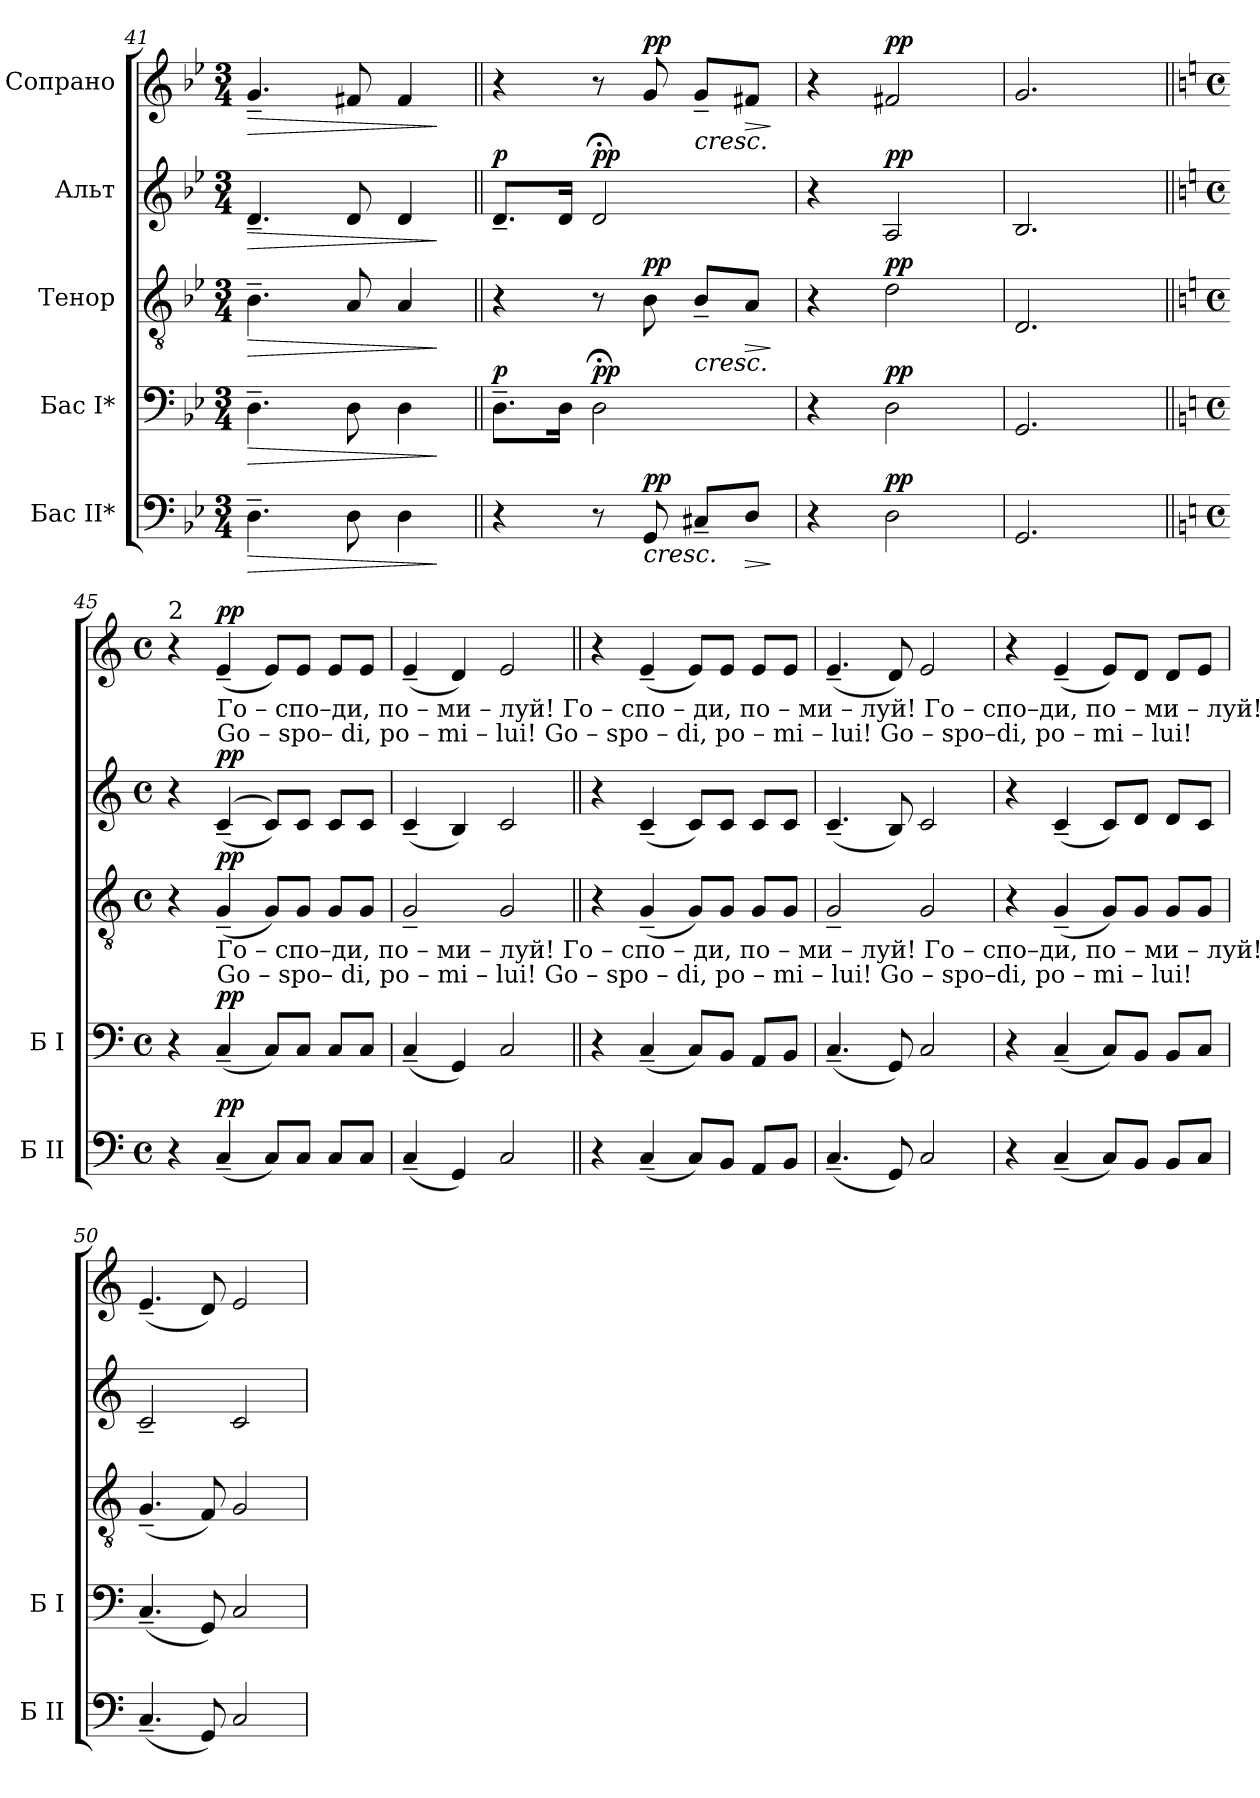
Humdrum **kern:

**kern	**dynam	**kern	**dynam	**kern	**dynam	**kern	**dynam	**kern	**dynam
*part5	*part5	*part4	*part4	*part3	*part3	*part2	*part2	*part1	*part1
*staff5	*staff5	*staff4	*staff4	*staff3	*staff3	*staff2	*staff2	*staff1	*staff1
*I"Бас II*	*	*I"Бас I*	*	*I"Тенор	*	*I"Альт	*	*I"Сопрано	*
*I'Б II	*	*I'Б I	*	*	*	*	*	*	*
*clefF4	*	*clefF4	*	*clefGv2	*	*clefG2	*	*clefG2	*
*k[b-e-]	*	*k[b-e-]	*	*k[b-e-]	*	*k[b-e-]	*	*k[b-e-]	*
*M3/4	*	*M3/4	*	*M3/4	*	*M3/4	*	*M3/4	*
=41	=41	=41	=41	=41	=41	=41	=41	=41	=41
!	!LO:HP:b	!	!LO:HP:b	!	!LO:HP:b	!	!LO:HP:b	!	!LO:HP:b
4.D~\	>	4.D~\	>	4.B-~\	>	4.d~/	>	4.g~/	>
8D\	.	8D\	.	8A/	.	8d/	.	8f#X/	.
4D\	.	4D\	.	4A/	.	4d/	.	4f#/	.
.	]	.	]	.	]	.	]	.	]
=42||	=42||	=42||	=42||	=42||	=42||	=42||	=42||	=42||	=42||
!	!	!	!LO:DY:a	!	!	!	!LO:DY:a	!	!
4r	.	8.D~\L	p	4r	.	8.d~/L	p	4r	.
.	.	16D\Jk	.	.	.	16d/Jk	.	.	.
!	!	!	!LO:DY:a	!	!	!	!LO:DY:a	!	!
8r	.	2D;<\	pp	8r	.	2d;</	pp	8r	.
!	!LO:HP:b	!	!	!	!	!	!	!	!
!	!LO:DY:n=1:a	!	!	!	!LO:DY:a	!	!	!	!LO:DY:a
8GG/	< pp	.	.	8B-\	pp	.	.	8g/	pp
!	!	!	!	!	!LO:HP:b	!	!	!	!LO:HP:b
8C#X~/L	.	.	.	8B-~/L	<	.	.	8g~/L	<
!	!LO:HP:b	!	!	!	!LO:HP:b	!	!	!	!LO:HP:b
8D/J	>	.	.	8A/J	>	.	.	8f#X/J	>
.	[ ]	.	.	.	[ ]	.	.	.	[ ]
=43	=43	=43	=43	=43	=43	=43	=43	=43	=43
4r	.	4r	.	4r	.	4r	.	4r	.
!	!LO:DY:a	!	!LO:DY:a	!	!LO:DY:a	!	!LO:DY:a	!	!LO:DY:a
2D\	pp	2D\	pp	2d\	pp	2A/	pp	2f#X/	pp
=44	=44	=44	=44	=44	=44	=44	=44	=44	=44
2.GG/	.	2.GG/	.	2.D/	.	2.B-/	.	2.g/	.
!!LO:LB:g=z
=45||	=45||	=45||	=45||	=45||	=45||	=45||	=45||	=45||	=45||
*k[]	*	*k[]	*	*k[]	*	*k[]	*	*k[]	*
*M4/4	*	*M4/4	*	*M4/4	*	*M4/4	*	*M4/4	*
*met(c)	*	*met(c)	*	*met(c)	*	*met(c)	*	*met(c)	*
!	!	!	!	!	!	!	!	!LO:TX:a:t=2	!
4r	.	4r	.	4r	.	4r	.	4r	.
!	!	!	!	!	!	!	!	!LO:TX:b:t=Го   –   спо–ди,   по – ми  –  луй!               Го   –   спо – ди,  по – ми    –   луй!              Го  –  спо–ди, по – ми  – луй!	!
!	!	!	!	!	!	!	!	!LO:TX:b:t=Go  –   spo– di,    po – mi  –   lui!                 Go  –   spo – di,    po – mi    –    lui!                 Go –  spo–di,  po – mi  –   lui!	!
!	!	!	!	!LO:TX:b:t=Го   –   спо–ди,   по – ми  –  луй!               Го   –   спо – ди,  по – ми    –   луй!              Го  –  спо–ди, по – ми  – луй!	!	!	!	!	!
!	!	!	!	!LO:TX:b:t=Go  –   spo– di,    po – mi  –   lui!                 Go  –   spo – di,    po – mi    –    lui!                 Go –  spo–di,  po – mi  –   lui!	!	!	!	!	!
!	!LO:DY:a	!	!LO:DY:a	!	!LO:DY:a	!	!LO:DY:a	!	!LO:DY:a
(4C~/	pp	(4C~/	pp	(4G~/	pp	((4c~/	pp	(4e~/	pp
8C/L)	.	8C/L)	.	8G/L)	.	8c/L))	.	8e/L)	.
8C/J	.	8C/J	.	8G/J	.	8c/J	.	8e/J	.
8C/L	.	8C/L	.	8G/L	.	8c/L	.	8e/L	.
8C/J	.	8C/J	.	8G/J	.	8c/J	.	8e/J	.
=46	=46	=46	=46	=46	=46	=46	=46	=46	=46
(4C~/	.	(4C~/	.	2G~/	.	(4c~/	.	(4e~/	.
4GG/)	.	4GG/)	.	.	.	4B/)	.	4d/)	.
2C/	.	2C/	.	2G/	.	2c/	.	2e/	.
=47||	=47||	=47||	=47||	=47||	=47||	=47||	=47||	=47||	=47||
4r	.	4r	.	4r	.	4r	.	4r	.
(4C~/	.	(4C~/	.	(4G~/	.	(4c~/	.	(4e~/	.
8C/L)	.	8C/L)	.	8G/L)	.	8c/L)	.	8e/L)	.
8BB/J	.	8BB/J	.	8G/J	.	8c/J	.	8e/J	.
8AA/L	.	8AA/L	.	8G/L	.	8c/L	.	8e/L	.
8BB/J	.	8BB/J	.	8G/J	.	8c/J	.	8e/J	.
=48	=48	=48	=48	=48	=48	=48	=48	=48	=48
(4.C~/	.	(4.C~/	.	2G~/	.	(4.c~/	.	(4.e~/	.
8GG/)	.	8GG/)	.	.	.	8B/)	.	8d/)	.
2C/	.	2C/	.	2G/	.	2c/	.	2e/	.
=49	=49	=49	=49	=49	=49	=49	=49	=49	=49
4r	.	4r	.	4r	.	4r	.	4r	.
(4C~/	.	(4C~/	.	(4G~/	.	(4c~/	.	(4e~/	.
8C/L)	.	8C/L)	.	8G/L)	.	8c/L)	.	8e/L)	.
8BB/J	.	8BB/J	.	8G/J	.	8d/J	.	8d/J	.
8BB/L	.	8BB/L	.	8G/L	.	8d/L	.	8d/L	.
8C/J	.	8C/J	.	8G/J	.	8c/J	.	8e/J	.
=50	=50	=50	=50	=50	=50	=50	=50	=50	=50
(4.C~/	.	(4.C~/	.	(4.G~/	.	2c~/	.	(4.e~/	.
8GG/)	.	8GG/)	.	8F/)	.	.	.	8d/)	.
2C/	.	2C/	.	2G/	.	2c/	.	2e/	.
=	=	=	=	=	=	=	=	=	=
*-	*-	*-	*-	*-	*-	*-	*-	*-	*-
